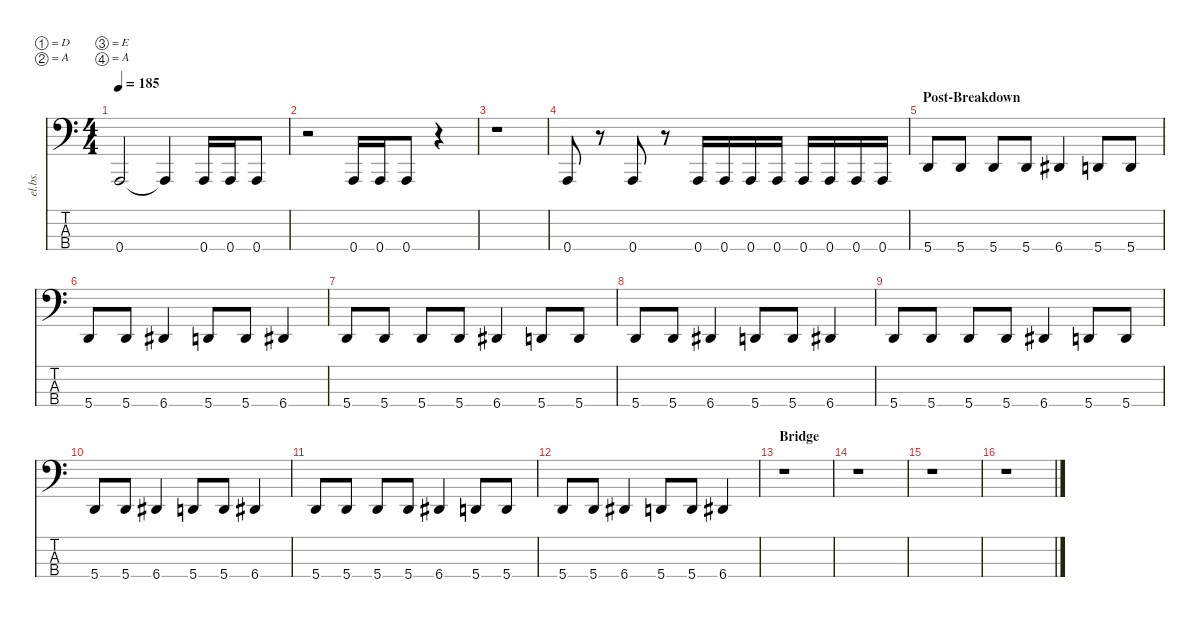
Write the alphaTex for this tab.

\defaultSystemsLayout 4
\hideDynamics
\bracketExtendMode nobrackets
\track ("Electric Bass - Michal" "el.bs.") {instrument electricbasspick}
\staff {score tabs}
\tuning (D2 A1 E1 A0)
\ts (4 4)
\tempo 185
\clef f4
\ks c
0.4.2{dy mf} 0.4{t}.4 0.4.16 0.4.16 0.4.8 |
r.2 0.4.16 0.4.16 0.4.8 r.4 |
r.1 |
0.4.8 r.8 0.4.8 r.8 0.4.16 0.4.16 0.4.16 0.4.16 0.4.16 0.4.16 0.4.16 0.4.16 |
\section ("" "Post-Breakdown")
5.4.8 5.4.8 5.4.8 5.4.8 6.4{acc #}.4 5.4.8 5.4.8 |
5.4.8 5.4.8 6.4{acc #}.4 5.4.8 5.4.8 6.4{acc #}.4 |
5.4.8 5.4.8 5.4.8 5.4.8 6.4{acc #}.4 5.4.8 5.4.8 |
5.4.8 5.4.8 6.4{acc #}.4 5.4.8 5.4.8 6.4{acc #}.4 |
5.4.8 5.4.8 5.4.8 5.4.8 6.4{acc #}.4 5.4.8 5.4.8 |
5.4.8 5.4.8 6.4{acc #}.4 5.4.8 5.4.8 6.4{acc #}.4 |
5.4.8 5.4.8 5.4.8 5.4.8 6.4{acc #}.4 5.4.8 5.4.8 |
5.4.8 5.4.8 6.4{acc #}.4 5.4.8 5.4.8 6.4{acc #}.4 |
\section ("" "Bridge")
r.1 |
r.1 |
r.1 |
r.1
